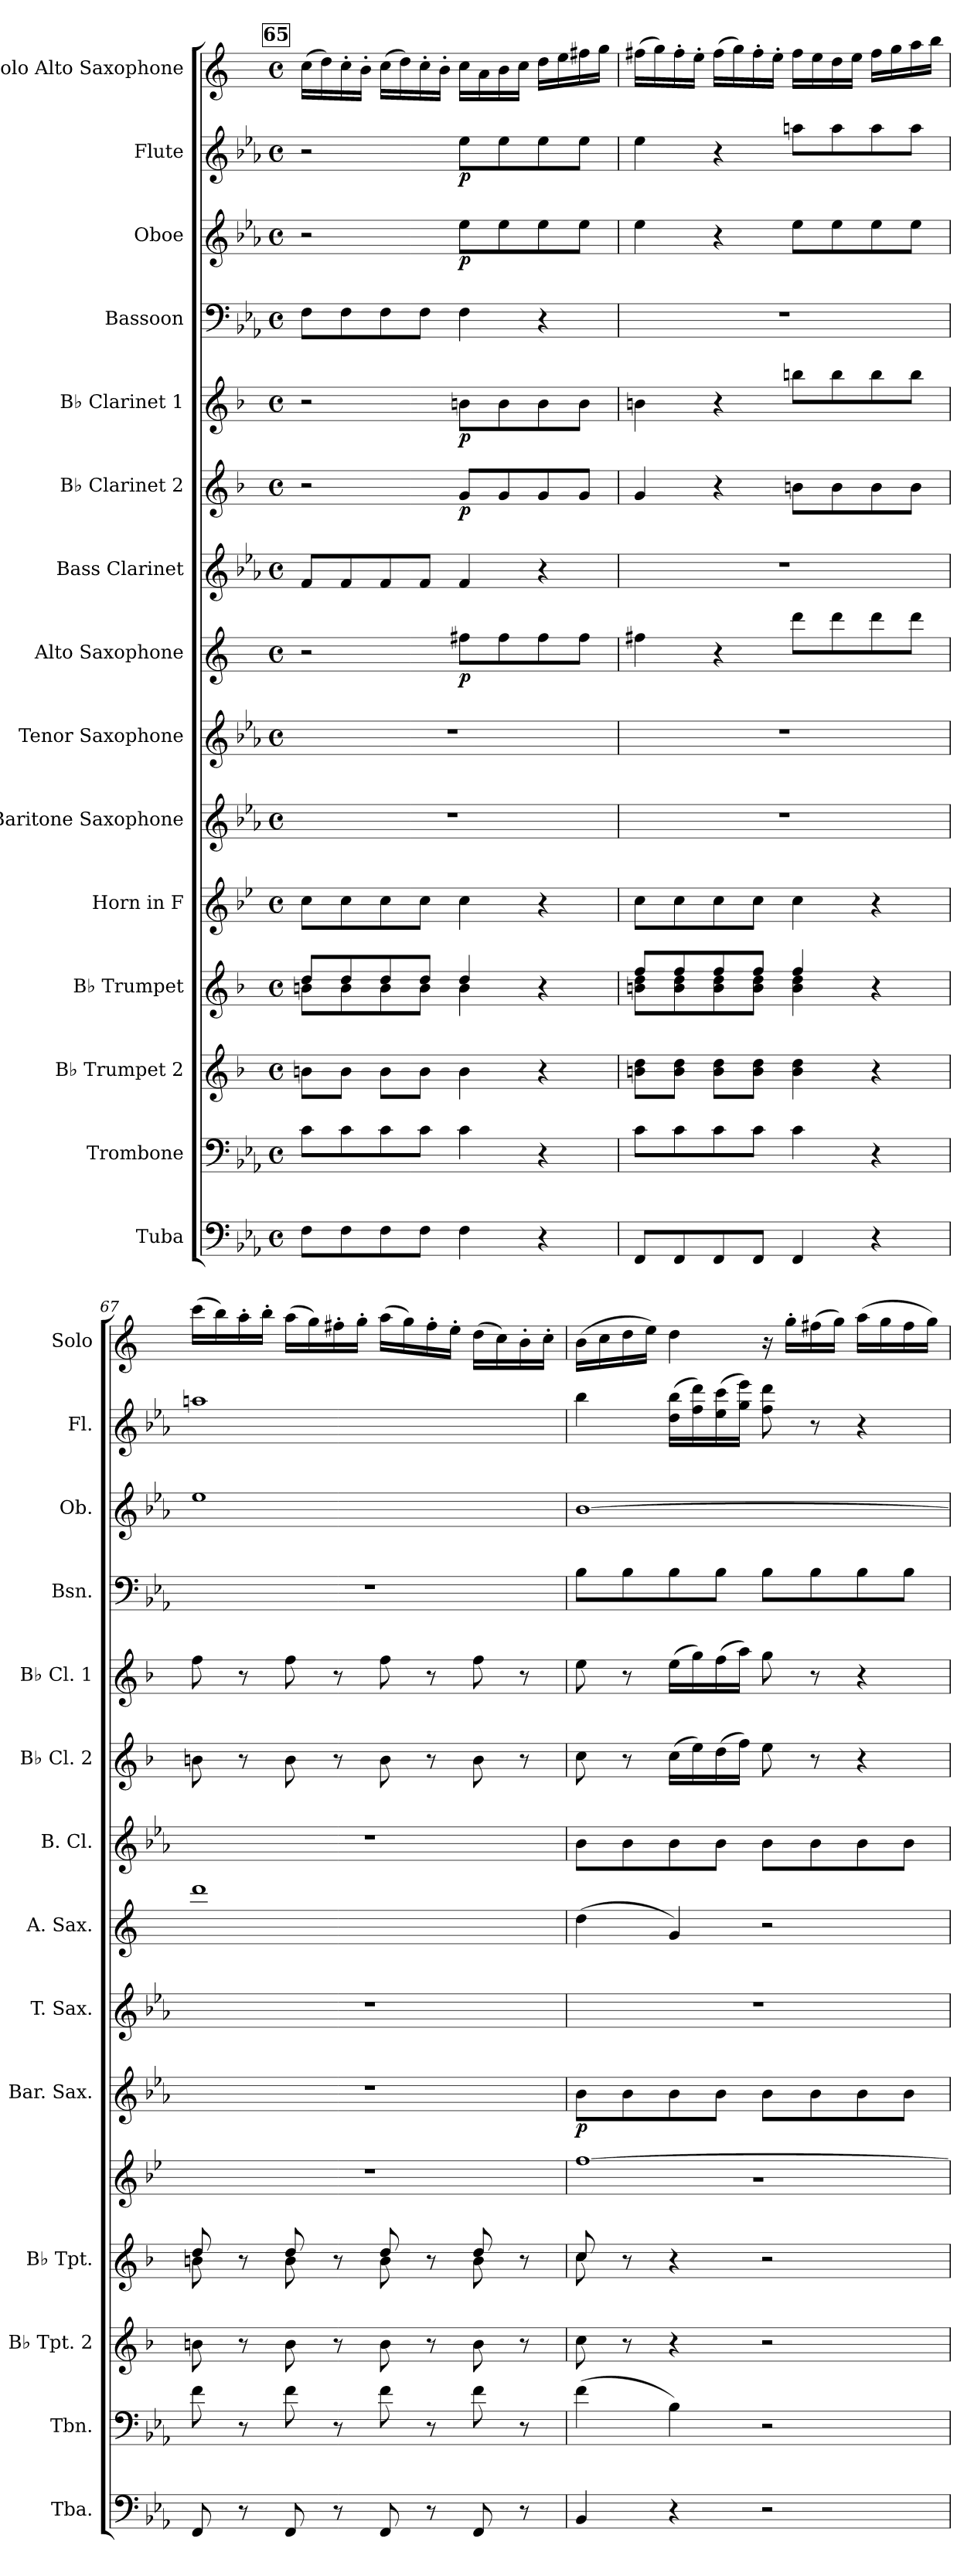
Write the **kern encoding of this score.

**kern	**kern	**kern	**kern	**kern	**kern	**dynam	**kern	**kern	**dynam	**kern	**kern	**dynam	**kern	**dynam	**kern	**kern	**dynam	**kern	**dynam	**kern
*part15	*part14	*part13	*part12	*part11	*part10	*part10	*part9	*part8	*part8	*part7	*part6	*part6	*part5	*part5	*part4	*part3	*part3	*part2	*part2	*part1
*staff15	*staff14	*staff13	*staff12	*staff11	*staff10	*staff10	*staff9	*staff8	*staff8	*staff7	*staff6	*staff6	*staff5	*staff5	*staff4	*staff3	*staff3	*staff2	*staff2	*staff1
*I"Tuba	*I"Trombone	*I"B♭ Trumpet 2	*I"B♭ Trumpet	*I"Horn in F	*I"Baritone Saxophone	*	*I"Tenor Saxophone	*I"Alto Saxophone	*	*I"Bass Clarinet	*I"B♭ Clarinet 2	*	*I"B♭ Clarinet 1	*	*I"Bassoon	*I"Oboe	*	*I"Flute	*	*I"Solo Alto Saxophone
*I'Tba.	*I'Tbn.	*I'B♭ Tpt. 2	*I'B♭ Tpt.	*	*I'Bar. Sax.	*	*I'T. Sax.	*I'A. Sax.	*	*I'B. Cl.	*I'B♭ Cl. 2	*	*I'B♭ Cl. 1	*	*I'Bsn.	*I'Ob.	*	*I'Fl.	*	*I'Solo
*clefF4	*clefF4	*clefG2	*clefG2	*clefG2	*clefG2	*	*clefG2	*clefG2	*	*clefG2	*clefG2	*	*clefG2	*	*clefF4	*clefG2	*	*clefG2	*	*clefG2
*	*	*ITrd1c2	*ITrd1c2	*ITrd4c7	*ITrd12c21	*	*ITrd8c14	*ITrd5c9	*	*ITrd8c14	*ITrd1c2	*	*ITrd1c2	*	*	*	*	*	*	*ITrd5c9
*k[b-e-a-]	*k[b-e-a-]	*k[b-e-a-]	*k[b-e-a-]	*k[b-e-a-]	*k[b-e-a-]	*	*k[b-e-a-]	*k[b-e-a-]	*	*k[b-e-a-]	*k[b-e-a-]	*	*k[b-e-a-]	*	*k[b-e-a-]	*k[b-e-a-]	*	*k[b-e-a-]	*	*k[b-e-a-]
*M4/4	*M4/4	*M4/4	*M4/4	*M4/4	*M4/4	*	*M4/4	*M4/4	*	*M4/4	*M4/4	*	*M4/4	*	*M4/4	*M4/4	*	*M4/4	*	*M4/4
*met(c)	*met(c)	*met(c)	*met(c)	*met(c)	*met(c)	*	*met(c)	*met(c)	*	*met(c)	*met(c)	*	*met(c)	*	*met(c)	*met(c)	*	*met(c)	*	*met(c)
!!LO:REH:place=s1:a:B:fs=14:t=65
=65	=65	=65	=65	=65	=65	=65	=65	=65	=65	=65	=65	=65	=65	=65	=65	=65	=65	=65	=65	=65
*	*	*	*^	*	*	*	*	*	*	*	*	*	*	*	*	*	*	*	*	*
8F\L	8c\L	8an\L	8cc/L	8an\L	8f\L	1r	.	1r	2r	.	8F/L	2r	.	2r	.	8F\L	2r	.	2r	.	(>16e-\LL
.	.	.	.	.	.	.	.	.	.	.	.	.	.	.	.	.	.	.	.	.	16f\)
8F\	8c\	8a\J	8cc/	8a\	8f\	.	.	.	.	.	8F/	.	.	.	.	8F\	.	.	.	.	16e-'\
.	.	.	.	.	.	.	.	.	.	.	.	.	.	.	.	.	.	.	.	.	16d'\JJ
8F\	8c\	8a\L	8cc/	8a\	8f\	.	.	.	.	.	8F/	.	.	.	.	8F\	.	.	.	.	(>16e-\LL
.	.	.	.	.	.	.	.	.	.	.	.	.	.	.	.	.	.	.	.	.	16f\)
8F\J	8c\J	8a\J	8cc/J	8a\J	8f\J	.	.	.	.	.	8F/J	.	.	.	.	8F\J	.	.	.	.	16e-'\
.	.	.	.	.	.	.	.	.	.	.	.	.	.	.	.	.	.	.	.	.	16d'\JJ
!	!	!	!	!	!	!	!	!	!	!LO:DY:b	!	!	!LO:DY:b	!	!LO:DY:b	!	!	!LO:DY:b	!	!LO:DY:b	!
4F\	4c\	4a\	4cc/	4a\	4f\	.	.	.	8an\L	p	4F/	8f/L	p	8an\L	p	4F\	8ee-\L	p	8ee-\L	p	16e-\LL
.	.	.	.	.	.	.	.	.	.	.	.	.	.	.	.	.	.	.	.	.	16c\
.	.	.	.	.	.	.	.	.	8a\	.	.	8f/	.	8a\	.	.	8ee-\	.	8ee-\	.	16d\
.	.	.	.	.	.	.	.	.	.	.	.	.	.	.	.	.	.	.	.	.	16e-\JJ
4r	4r	4r	4r	4ryy	4r	.	.	.	8a\	.	4r	8f/	.	8a\	.	4r	8ee-\	.	8ee-\	.	16f\LL
.	.	.	.	.	.	.	.	.	.	.	.	.	.	.	.	.	.	.	.	.	16g\
.	.	.	.	.	.	.	.	.	8a\J	.	.	8f/J	.	8a\J	.	.	8ee-\J	.	8ee-\J	.	16an\
.	.	.	.	.	.	.	.	.	.	.	.	.	.	.	.	.	.	.	.	.	16b-\JJ
=66	=66	=66	=66	=66	=66	=66	=66	=66	=66	=66	=66	=66	=66	=66	=66	=66	=66	=66	=66	=66	=66
8FF/L	8c\L	8an\ 8cc\L	8ee-/L	8an\ 8cc\L	8f\L	1r	.	1r	4an\	.	1r	4f/	.	4an\	.	1r	4ee-\	.	4ee-\	.	(>16an\LL
.	.	.	.	.	.	.	.	.	.	.	.	.	.	.	.	.	.	.	.	.	16b-\)
8FF/	8c\	8a\ 8cc\J	8ee-/	8a\ 8cc\	8f\	.	.	.	.	.	.	.	.	.	.	.	.	.	.	.	16a'\
.	.	.	.	.	.	.	.	.	.	.	.	.	.	.	.	.	.	.	.	.	16g'\JJ
8FF/	8c\	8a\ 8cc\L	8ee-/	8a\ 8cc\	8f\	.	.	.	4r	.	.	4r	.	4r	.	.	4r	.	4r	.	(>16a\LL
.	.	.	.	.	.	.	.	.	.	.	.	.	.	.	.	.	.	.	.	.	16b-\)
8FF/J	8c\J	8a\ 8cc\J	8ee-/J	8a\ 8cc\J	8f\J	.	.	.	.	.	.	.	.	.	.	.	.	.	.	.	16a'\
.	.	.	.	.	.	.	.	.	.	.	.	.	.	.	.	.	.	.	.	.	16g'\JJ
4FF/	4c\	4a\ 4cc\	4ee-/	4a\ 4cc\	4f\	.	.	.	8ff\L	.	.	8an\L	.	8aan\L	.	.	8ee-\L	.	8aan\L	.	16a\LL
.	.	.	.	.	.	.	.	.	.	.	.	.	.	.	.	.	.	.	.	.	16g\
.	.	.	.	.	.	.	.	.	8ff\	.	.	8a\	.	8aa\	.	.	8ee-\	.	8aa\	.	16f\
.	.	.	.	.	.	.	.	.	.	.	.	.	.	.	.	.	.	.	.	.	16g\JJ
4r	4r	4r	4r	4ryy	4r	.	.	.	8ff\	.	.	8a\	.	8aa\	.	.	8ee-\	.	8aa\	.	16a\LL
.	.	.	.	.	.	.	.	.	.	.	.	.	.	.	.	.	.	.	.	.	16b-\
.	.	.	.	.	.	.	.	.	8ff\J	.	.	8a\J	.	8aa\J	.	.	8ee-\J	.	8aa\J	.	16cc\
.	.	.	.	.	.	.	.	.	.	.	.	.	.	.	.	.	.	.	.	.	16dd\JJ
!!LO:PB:g=z
=67	=67	=67	=67	=67	=67	=67	=67	=67	=67	=67	=67	=67	=67	=67	=67	=67	=67	=67	=67	=67	=67
8FF/	8f\	8an\	8cc/	8an\	1r	1r	.	1r	1ff	.	1r	8an\	.	8ee-\	.	1r	1ee-	.	1aan	.	(>16ee-\LL
.	.	.	.	.	.	.	.	.	.	.	.	.	.	.	.	.	.	.	.	.	16dd\)
8r	8r	8r	8r	8ryy	.	.	.	.	.	.	.	8r	.	8r	.	.	.	.	.	.	16cc'\
.	.	.	.	.	.	.	.	.	.	.	.	.	.	.	.	.	.	.	.	.	16dd'\JJ
8FF/	8f\	8a\	8cc/	8a\	.	.	.	.	.	.	.	8a\	.	8ee-\	.	.	.	.	.	.	(>16cc\LL
.	.	.	.	.	.	.	.	.	.	.	.	.	.	.	.	.	.	.	.	.	16b-\)
8r	8r	8r	8r	8ryy	.	.	.	.	.	.	.	8r	.	8r	.	.	.	.	.	.	16an'\
.	.	.	.	.	.	.	.	.	.	.	.	.	.	.	.	.	.	.	.	.	16b-'\JJ
8FF/	8f\	8a\	8cc/	8a\	.	.	.	.	.	.	.	8a\	.	8ee-\	.	.	.	.	.	.	(>16cc\LL
.	.	.	.	.	.	.	.	.	.	.	.	.	.	.	.	.	.	.	.	.	16b-\)
8r	8r	8r	8r	8ryy	.	.	.	.	.	.	.	8r	.	8r	.	.	.	.	.	.	16a'\
.	.	.	.	.	.	.	.	.	.	.	.	.	.	.	.	.	.	.	.	.	16g'\JJ
8FF/	8f\	8a\	8cc/	8a\	.	.	.	.	.	.	.	8a\	.	8ee-\	.	.	.	.	.	.	(>16f\LL
.	.	.	.	.	.	.	.	.	.	.	.	.	.	.	.	.	.	.	.	.	16e-\)
8r	8r	8r	8r	8ryy	.	.	.	.	.	.	.	8r	.	8r	.	.	.	.	.	.	16d'\
.	.	.	.	.	.	.	.	.	.	.	.	.	.	.	.	.	.	.	.	.	16e-'\JJ
=68	=68	=68	=68	=68	=68	=68	=68	=68	=68	=68	=68	=68	=68	=68	=68	=68	=68	=68	=68	=68	=68
*	*	*	*	*	*^	*	*	*	*	*	*	*	*	*	*	*	*	*	*	*	*
!	!	!	!	!	!	!	!	!LO:DY:b	!	!	!	!	!	!	!	!	!	!	!	!	!	!
4BB-/	(>4f\	8b-\	8b-/	8b-\	[1b-	1r	8B-\L	p	1r	(>4f\	.	8B-\L	8b-\	.	8dd\	.	8B-\L	[1b-	.	4bb-\	.	(>16d\LL
.	.	.	.	.	.	.	.	.	.	.	.	.	.	.	.	.	.	.	.	.	.	16e-\
.	.	8r	8r	2..ryy	.	.	8B-\	.	.	.	.	8B-\	8r	.	8r	.	8B-\	.	.	.	.	16f\
.	.	.	.	.	.	.	.	.	.	.	.	.	.	.	.	.	.	.	.	.	.	16g\JJ)
4r	4B-\)	4r	4r	.	.	.	8B-\	.	.	4B-/)	.	8B-\	(>16b-\LL	.	(>16dd\LL	.	8B-\	.	.	(>16dd\ 16bb-\LL	.	4f\
.	.	.	.	.	.	.	.	.	.	.	.	.	16dd\)	.	16ff\)	.	.	.	.	16ff\ 16ddd\)	.	.
.	.	.	.	.	.	.	8B-\J	.	.	.	.	8B-\J	(>16cc\	.	(>16ee-\	.	8B-\J	.	.	(>16ee-\ 16ccc\	.	.
.	.	.	.	.	.	.	.	.	.	.	.	.	16ee-\JJ)	.	16gg\JJ)	.	.	.	.	16gg\ 16eee-\JJ)	.	.
2r	2r	2r	2r	.	.	.	8B-\L	.	.	2r	.	8B-\L	8dd\	.	8ff\	.	8B-\L	.	.	8ff\ 8ddd\	.	16r
.	.	.	.	.	.	.	.	.	.	.	.	.	.	.	.	.	.	.	.	.	.	16b-'\LL
.	.	.	.	.	.	.	8B-\	.	.	.	.	8B-\	8r	.	8r	.	8B-\	.	.	8r	.	(>16an\
.	.	.	.	.	.	.	.	.	.	.	.	.	.	.	.	.	.	.	.	.	.	16b-\JJ)
.	.	.	.	.	.	.	8B-\	.	.	.	.	8B-\	4r	.	4r	.	8B-\	.	.	4r	.	(>16cc\LL
.	.	.	.	.	.	.	.	.	.	.	.	.	.	.	.	.	.	.	.	.	.	16b-\
.	.	.	.	.	.	.	8B-\J	.	.	.	.	8B-\J	.	.	.	.	8B-\J	.	.	.	.	16a\
.	.	.	.	.	.	.	.	.	.	.	.	.	.	.	.	.	.	.	.	.	.	16b-\JJ)
*	*	*	*v	*v	*	*	*	*	*	*	*	*	*	*	*	*	*	*	*	*	*	*
*	*	*	*	*v	*v	*	*	*	*	*	*	*	*	*	*	*	*	*	*	*	*
=	=	=	=	=	=	=	=	=	=	=	=	=	=	=	=	=	=	=	=	=
*-	*-	*-	*-	*-	*-	*-	*-	*-	*-	*-	*-	*-	*-	*-	*-	*-	*-	*-	*-	*-
